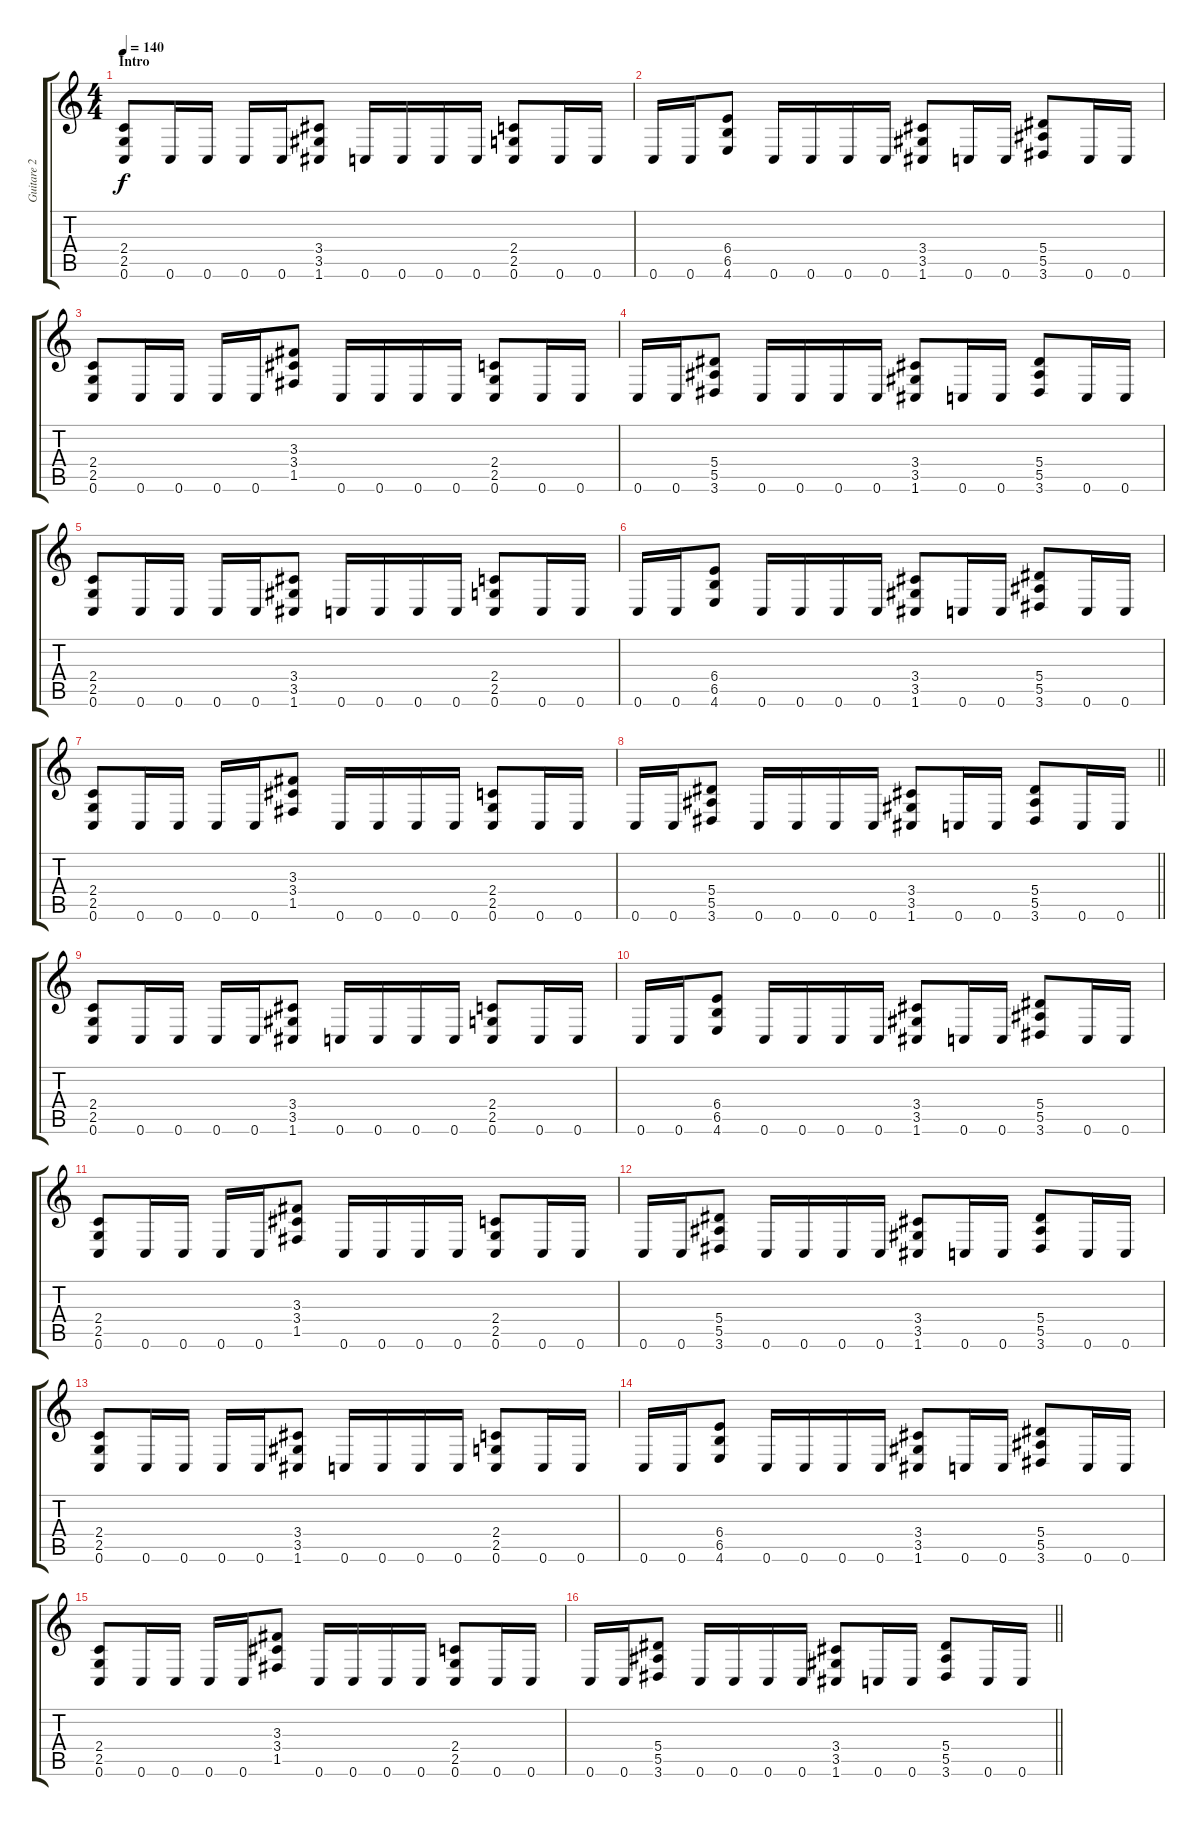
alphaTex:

\track ("Guitare 2" "Guitare 2") {instrument overdrivenguitar}
\staff {score tabs}
\tuning (C4 G3 Eb3 Bb2 F2 C2) {hide}
\ts (4 4)
\section ("" "Intro")
\tempo 140
\clef g2
\ks c
(2.4 2.5 0.6).8{dy f instrument overdrivenguitar} 0.6.16 0.6.16 0.6.16 0.6.16 (3.4 3.5 1.6).8 0.6.16 0.6.16 0.6.16 0.6.16 (2.4 2.5 0.6).8 0.6.16 0.6.16 |
0.6.16 0.6.16 (6.4 6.5 4.6).8 0.6.16 0.6.16 0.6.16 0.6.16 (3.4 3.5 1.6).8 0.6.16 0.6.16 (5.4 5.5 3.6).8 0.6.16 0.6.16 |
(2.4 2.5 0.6).8 0.6.16 0.6.16 0.6.16 0.6.16 (3.3 3.4 1.5).8 0.6.16 0.6.16 0.6.16 0.6.16 (2.4 2.5 0.6).8 0.6.16 0.6.16 |
0.6.16 0.6.16 (5.4 5.5 3.6).8 0.6.16 0.6.16 0.6.16 0.6.16 (3.4 3.5 1.6).8 0.6.16 0.6.16 (5.4 5.5 3.6).8 0.6.16 0.6.16 |
(2.4 2.5 0.6).8 0.6.16 0.6.16 0.6.16 0.6.16 (3.4 3.5 1.6).8 0.6.16 0.6.16 0.6.16 0.6.16 (2.4 2.5 0.6).8 0.6.16 0.6.16 |
0.6.16 0.6.16 (6.4 6.5 4.6).8 0.6.16 0.6.16 0.6.16 0.6.16 (3.4 3.5 1.6).8 0.6.16 0.6.16 (5.4 5.5 3.6).8 0.6.16 0.6.16 |
(2.4 2.5 0.6).8 0.6.16 0.6.16 0.6.16 0.6.16 (3.3 3.4 1.5).8 0.6.16 0.6.16 0.6.16 0.6.16 (2.4 2.5 0.6).8 0.6.16 0.6.16 |
\barLineRight lightlight
0.6.16 0.6.16 (5.4 5.5 3.6).8 0.6.16 0.6.16 0.6.16 0.6.16 (3.4 3.5 1.6).8 0.6.16 0.6.16 (5.4 5.5 3.6).8 0.6.16 0.6.16 |
(2.4 2.5 0.6).8 0.6.16 0.6.16 0.6.16 0.6.16 (3.4 3.5 1.6).8 0.6.16 0.6.16 0.6.16 0.6.16 (2.4 2.5 0.6).8 0.6.16 0.6.16 |
0.6.16 0.6.16 (6.4 6.5 4.6).8 0.6.16 0.6.16 0.6.16 0.6.16 (3.4 3.5 1.6).8 0.6.16 0.6.16 (5.4 5.5 3.6).8 0.6.16 0.6.16 |
(2.4 2.5 0.6).8 0.6.16 0.6.16 0.6.16 0.6.16 (3.3 3.4 1.5).8 0.6.16 0.6.16 0.6.16 0.6.16 (2.4 2.5 0.6).8 0.6.16 0.6.16 |
0.6.16 0.6.16 (5.4 5.5 3.6).8 0.6.16 0.6.16 0.6.16 0.6.16 (3.4 3.5 1.6).8 0.6.16 0.6.16 (5.4 5.5 3.6).8 0.6.16 0.6.16 |
(2.4 2.5 0.6).8 0.6.16 0.6.16 0.6.16 0.6.16 (3.4 3.5 1.6).8 0.6.16 0.6.16 0.6.16 0.6.16 (2.4 2.5 0.6).8 0.6.16 0.6.16 |
0.6.16 0.6.16 (6.4 6.5 4.6).8 0.6.16 0.6.16 0.6.16 0.6.16 (3.4 3.5 1.6).8 0.6.16 0.6.16 (5.4 5.5 3.6).8 0.6.16 0.6.16 |
(2.4 2.5 0.6).8 0.6.16 0.6.16 0.6.16 0.6.16 (3.3 3.4 1.5).8 0.6.16 0.6.16 0.6.16 0.6.16 (2.4 2.5 0.6).8 0.6.16 0.6.16 |
\barLineRight lightlight
0.6.16 0.6.16 (5.4 5.5 3.6).8 0.6.16 0.6.16 0.6.16 0.6.16 (3.4 3.5 1.6).8 0.6.16 0.6.16 (5.4 5.5 3.6).8 0.6.16 0.6.16
